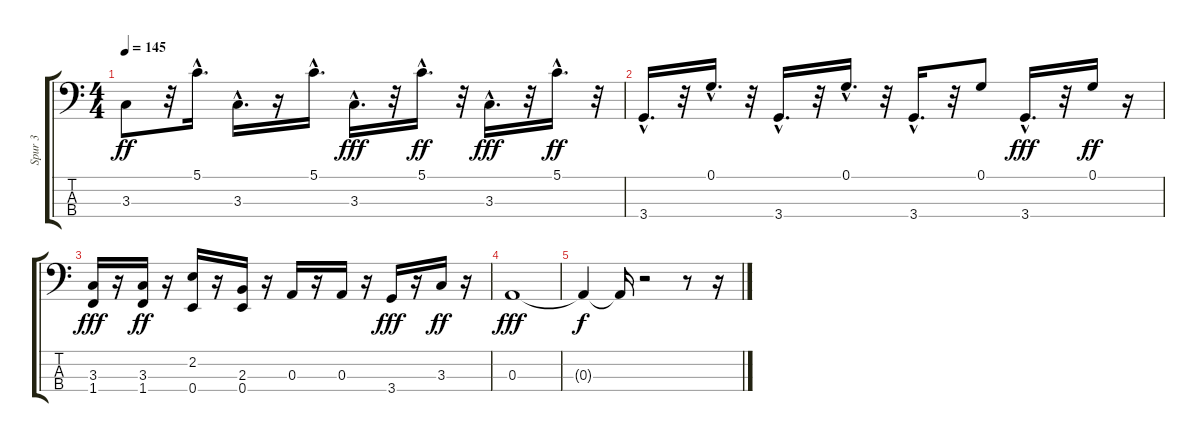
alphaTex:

\track ("Spur 3" "Spur 3") {instrument electricbassfinger}
\staff {score tabs}
\tuning (G2 D2 A1 E1) {hide}
\ts (4 4)
\tempo 145
\clef f4
\ks c
3.3.8{dy ff} r.32 5.1{hac}.16{d} 3.3{hac}.16{d} r.16 5.1{hac}.16{d} 3.3{hac}.16{d dy fff} r.32 5.1{hac}.16{d dy ff} r.32 3.3{hac}.16{d dy fff} r.32 5.1{hac}.16{d dy ff} r.32 |
3.4{hac}.16{d} r.32 0.1{hac}.16{d} r.32 3.4{hac}.16{d} r.32 0.1{hac}.16{d} r.32 3.4{hac}.16{d} r.32 0.1.8 3.4{hac}.16{d dy fff} r.32 0.1.16{dy ff} r.16 |
(3.3 1.4).16{dy fff} r.16 (3.3 1.4).16{dy ff} r.16 (2.2 0.4).16 r.16 (2.3 0.4).16 r.16 0.3.16 r.16 0.3.16 r.16 3.4.16{dy fff} r.16 3.3.16{dy ff} r.16 |
0.3.1{dy fff} |
0.3{t}.4{dy f} 0.3{t}.16 r.2 r.8 r.16
